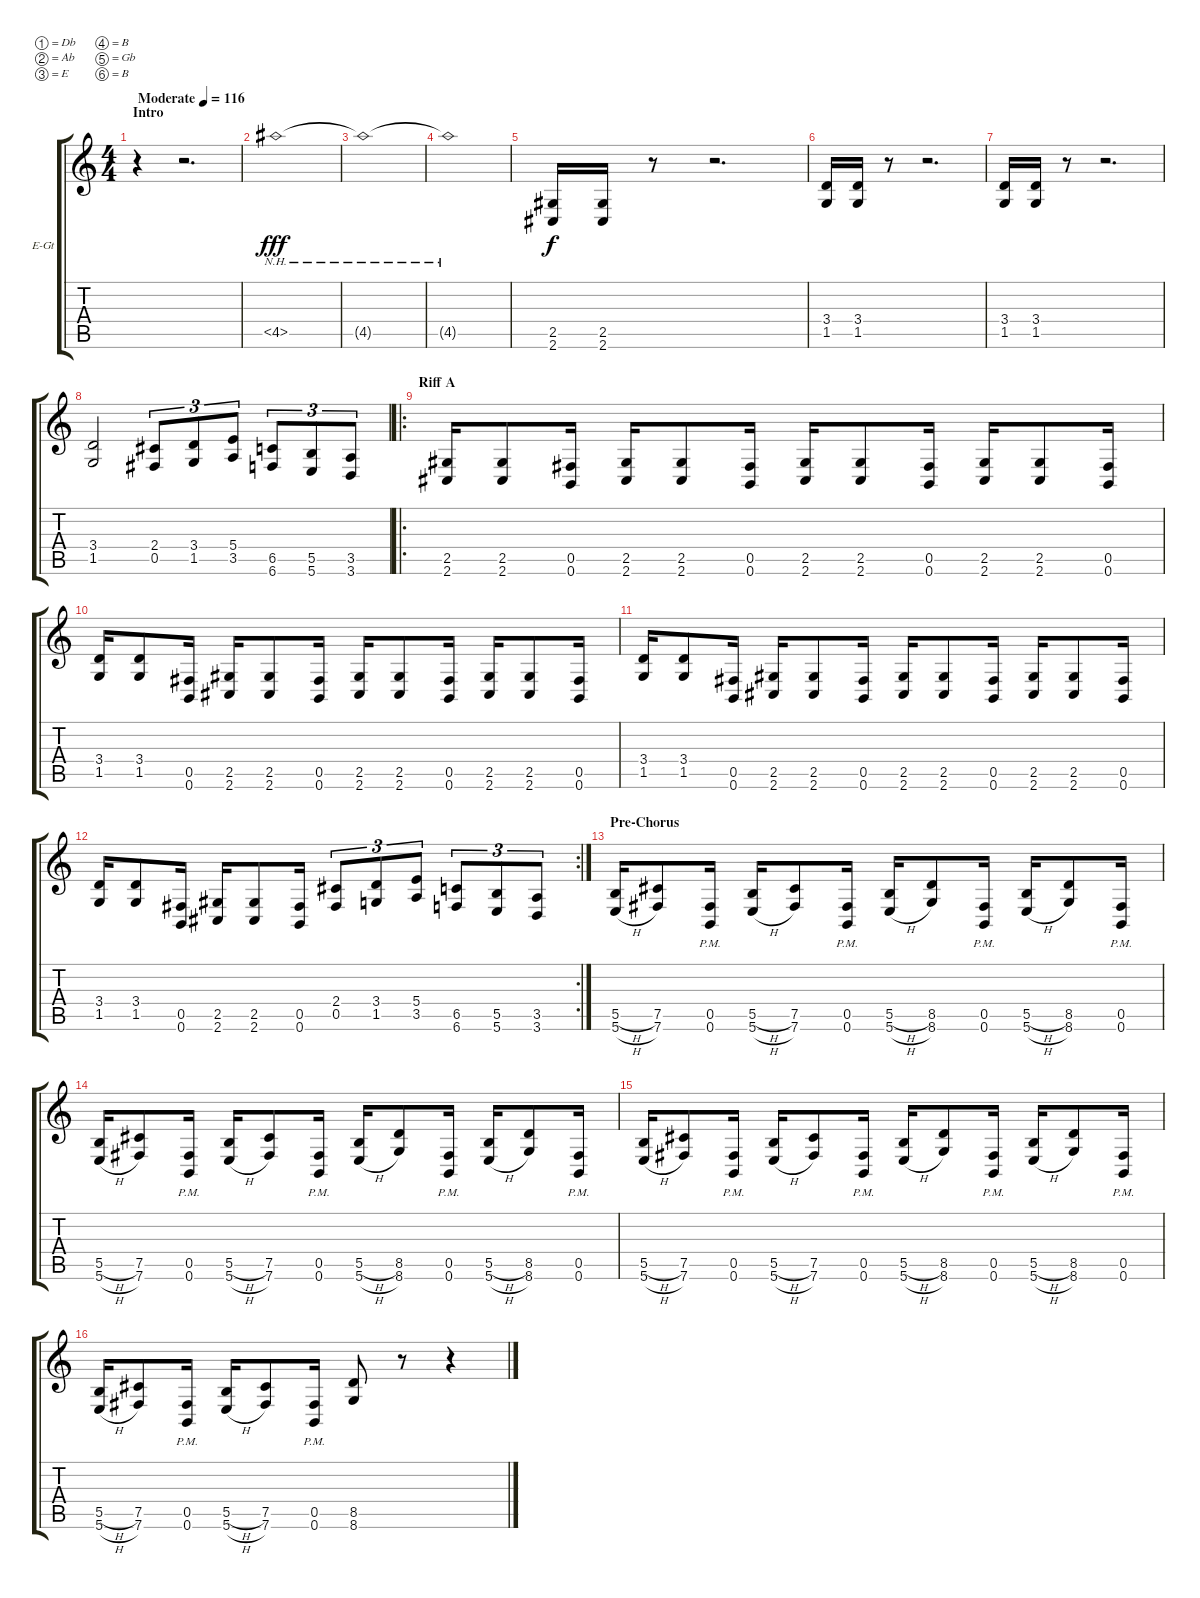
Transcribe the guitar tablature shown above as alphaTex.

\bracketExtendMode groupsimilarinstruments
\firstSystemTrackNameOrientation horizontal
\otherSystemsTrackNameOrientation horizontal
\track ("Logan Mader" "E-Gt") {instrument distortionguitar}
\staff {score tabs}
\tuning (Db4 Ab3 E3 B2 Gb2 B1)
\ts (4 4)
\beaming (8 2 2 2 2)
\section ("" "Intro")
\tempo (116 "Moderate")
\clef g2
\ks c
r.4{dy fff instrument distortionguitar} r.2{d} |
4.5{nh}.1 |
4.5{nh t}.1 |
4.5{nh t}.1 |
(2.5 2.6).16{dy f} (2.5 2.6).16 r.8 r.2{d} |
(3.4 1.5).16 (3.4 1.5).16 r.8 r.2{d} |
(3.4 1.5).16 (3.4 1.5).16 r.8 r.2{d} |
(3.4 1.5).2 (2.4 0.5).8{tu (3 2)} (3.4 1.5).8{tu (3 2)} (5.4 3.5).8{tu (3 2)} (6.5 6.6).8{tu (3 2)} (5.5 5.6).8{tu (3 2)} (3.5 3.6).8{tu (3 2)} |
\ro
\section ("" "Riff A")
(2.5 2.6).16 (2.5 2.6).8 (0.5 0.6).16 (2.5 2.6).16 (2.5 2.6).8 (0.5 0.6).16 (2.5 2.6).16 (2.5 2.6).8 (0.5 0.6).16 (2.5 2.6).16 (2.5 2.6).8 (0.5 0.6).16 |
(3.4 1.5).16 (3.4 1.5).8 (0.5 0.6).16 (2.5 2.6).16 (2.5 2.6).8 (0.5 0.6).16 (2.5 2.6).16 (2.5 2.6).8 (0.5 0.6).16 (2.5 2.6).16 (2.5 2.6).8 (0.5 0.6).16 |
(3.4 1.5).16 (3.4 1.5).8 (0.5 0.6).16 (2.5 2.6).16 (2.5 2.6).8 (0.5 0.6).16 (2.5 2.6).16 (2.5 2.6).8 (0.5 0.6).16 (2.5 2.6).16 (2.5 2.6).8 (0.5 0.6).16 |
\rc 2
(3.4 1.5).16 (3.4 1.5).8 (0.5 0.6).16 (2.5 2.6).16 (2.5 2.6).8 (0.5 0.6).16 (2.4 0.5).8{tu (3 2)} (3.4 1.5).8{tu (3 2)} (5.4 3.5).8{tu (3 2)} (6.5 6.6).8{tu (3 2)} (5.5 5.6).8{tu (3 2)} (3.5 3.6).8{tu (3 2)} |
\section ("" "Pre-Chorus")
(5.5{h} 5.6{h}).16 (7.5 7.6).8 (0.5{pm} 0.6{pm}).16 (5.5{h} 5.6{h}).16 (7.5 7.6).8 (0.5{pm} 0.6{pm}).16 (5.5{h} 5.6{h}).16 (8.5 8.6).8 (0.5{pm} 0.6{pm}).16 (5.5{h} 5.6{h}).16 (8.5 8.6).8 (0.5{pm} 0.6{pm}).16 |
(5.5{h} 5.6{h}).16 (7.5 7.6).8 (0.5{pm} 0.6{pm}).16 (5.5{h} 5.6{h}).16 (7.5 7.6).8 (0.5{pm} 0.6{pm}).16 (5.5{h} 5.6{h}).16 (8.5 8.6).8 (0.5{pm} 0.6{pm}).16 (5.5{h} 5.6{h}).16 (8.5 8.6).8 (0.5{pm} 0.6{pm}).16 |
(5.5{h} 5.6{h}).16 (7.5 7.6).8 (0.5{pm} 0.6{pm}).16 (5.5{h} 5.6{h}).16 (7.5 7.6).8 (0.5{pm} 0.6{pm}).16 (5.5{h} 5.6{h}).16 (8.5 8.6).8 (0.5{pm} 0.6{pm}).16 (5.5{h} 5.6{h}).16 (8.5 8.6).8 (0.5{pm} 0.6{pm}).16 |
(5.5{h} 5.6{h}).16 (7.5 7.6).8 (0.5{pm} 0.6{pm}).16 (5.5{h} 5.6{h}).16 (7.5 7.6).8 (0.5{pm} 0.6{pm}).16 (8.5 8.6).8 r.8 r.4
